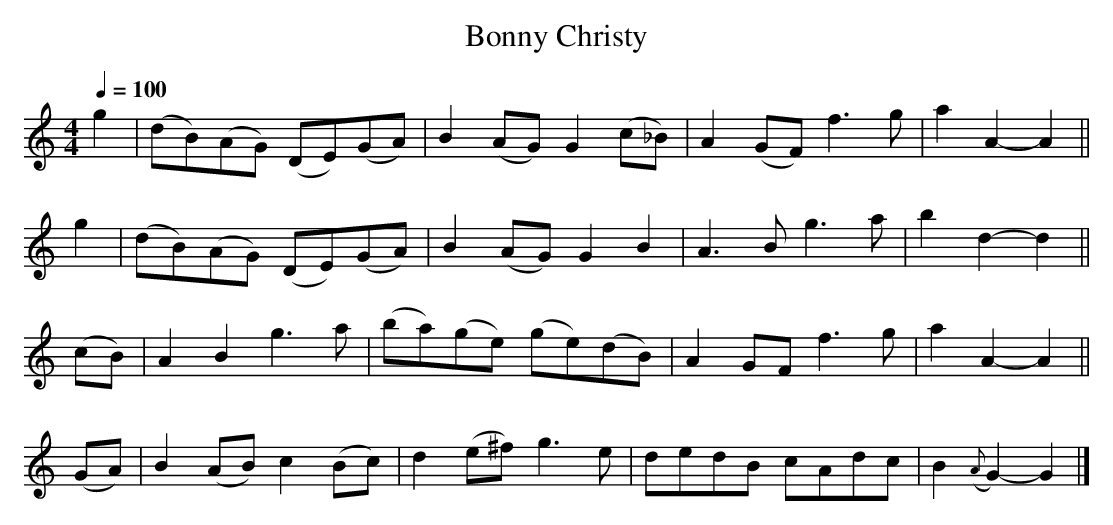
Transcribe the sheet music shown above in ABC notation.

X:1
T:Bonny Christy
M:4/4
L:1/8
Q:1/4=100
K:Gmix
 g2 |(dB)(AG) (DE)(GA)| B2(AG)   G2 (c_B)|A2(GF) f3 g|a2     A2-  A2||
 g2 |(dB)(AG) (DE)(GA)| B2(AG)   G2  B2  |A3  B  g3 a|b2     d2-  d2||
(cB)| A2  B2   g3   a |(ba)(ge) (ge)(dB) |A2 GF  f3 g|a2     A2-  A2||
(GA)| B2 (AB)  c2 (Bc)| d2(e^f)  g3   e  |dedB   cAdc|B2 ({A}G2-) G2|]
